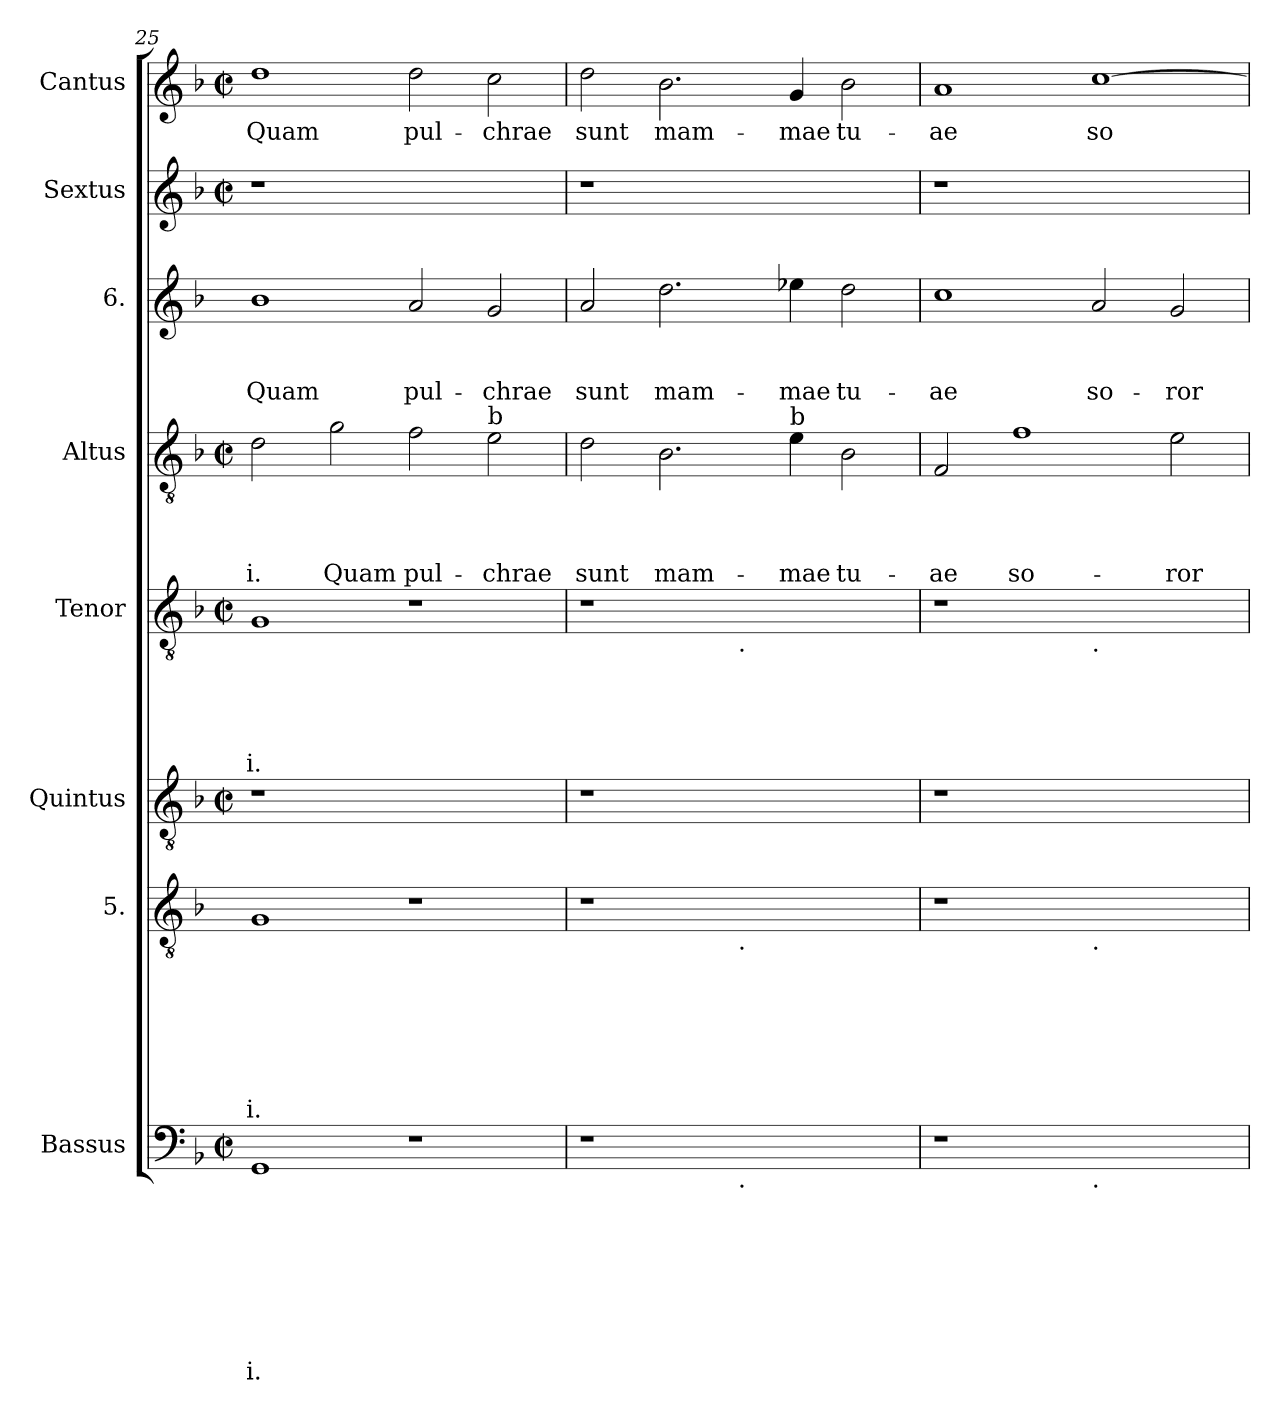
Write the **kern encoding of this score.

**kern	**text	**text	**text	**text	**text	**text	**text	**text	**kern	**text	**text	**text	**text	**text	**text	**text	**kern	**kern	**text	**text	**text	**text	**text	**kern	**text	**text	**text	**text	**kern	**text	**text	**text	**kern	**kern	**text
*part8	*part8	*part8	*part8	*part8	*part8	*part8	*part8	*part8	*part7	*part7	*part7	*part7	*part7	*part7	*part7	*part7	*part6	*part5	*part5	*part5	*part5	*part5	*part5	*part4	*part4	*part4	*part4	*part4	*part3	*part3	*part3	*part3	*part2	*part1	*part1
*staff8	*staff8	*staff8	*staff8	*staff8	*staff8	*staff8	*staff8	*staff8	*staff7	*staff7	*staff7	*staff7	*staff7	*staff7	*staff7	*staff7	*staff6	*staff5	*staff5	*staff5	*staff5	*staff5	*staff5	*staff4	*staff4	*staff4	*staff4	*staff4	*staff3	*staff3	*staff3	*staff3	*staff2	*staff1	*staff1
*I"Bassus	*	*	*	*	*	*	*	*	*I"5.	*	*	*	*	*	*	*	*I"Quintus	*I"Tenor	*	*	*	*	*	*I"Altus	*	*	*	*	*I"6.	*	*	*	*I"Sextus	*I"Cantus	*
*I'B.	*	*	*	*	*	*	*	*	*	*	*	*	*	*	*	*	*	*I'T.	*	*	*	*	*	*I'A.	*	*	*	*	*	*	*	*	*	*I'C.	*
!!LO:LB:g=z
*clefF4	*	*	*	*	*	*	*	*	*clefGv2	*	*	*	*	*	*	*	*clefGv2	*clefGv2	*	*	*	*	*	*clefGv2	*	*	*	*	*clefG2	*	*	*	*clefG2	*clefG2	*
*k[b-]	*	*	*	*	*	*	*	*	*k[b-]	*	*	*	*	*	*	*	*k[b-]	*k[b-]	*	*	*	*	*	*k[b-]	*	*	*	*	*k[b-]	*	*	*	*k[b-]	*k[b-]	*
*F:	*	*	*	*	*	*	*	*	*F:	*	*	*	*	*	*	*	*F:	*F:	*	*	*	*	*	*F:	*	*	*	*	*F:	*	*	*	*F:	*F:	*
*M2/2	*	*	*	*	*	*	*	*	*	*	*	*	*	*	*	*	*M2/2	*M2/2	*	*	*	*	*	*M2/2	*	*	*	*	*	*	*	*	*M2/2	*M2/2	*
*met(c|)	*	*	*	*	*	*	*	*	*	*	*	*	*	*	*	*	*met(c|)	*met(c|)	*	*	*	*	*	*met(c|)	*	*	*	*	*	*	*	*	*met(c|)	*met(c|)	*
=25	=25	=25	=25	=25	=25	=25	=25	=25	=25	=25	=25	=25	=25	=25	=25	=25	=25	=25	=25	=25	=25	=25	=25	=25	=25	=25	=25	=25	=25	=25	=25	=25	=25	=25	=25
!	!	!	!	!	!	!	!	!LO:LY:b	!	!	!	!	!	!	!	!LO:LY:b	!	!	!	!	!	!	!LO:LY:b	!	!	!	!	!LO:LY:b	!	!	!	!LO:LY:b	!	!	!LO:LY:b
1GG	.	.	.	.	.	.	.	-i.	1G	.	.	.	.	.	.	-i.	1r	1G	.	.	.	.	-i.	2d\	.	.	.	-i.	1b-	.	.	Quam	1r	1dd	Quam
!	!	!	!	!	!	!	!	!	!	!	!	!	!	!	!	!	!	!	!	!	!	!	!	!	!	!	!	!LO:LY:b	!	!	!	!	!	!	!
.	.	.	.	.	.	.	.	.	.	.	.	.	.	.	.	.	.	.	.	.	.	.	.	2g\	.	.	.	Quam	.	.	.	.	.	.	.
!	!	!	!	!	!	!	!	!	!	!	!	!	!	!	!	!	!	!	!	!	!	!	!	!	!	!	!	!LO:LY:b	!	!	!	!LO:LY:b	!	!	!LO:LY:b
1r	.	.	.	.	.	.	.	.	1r	.	.	.	.	.	.	.	1ryy	1r	.	.	.	.	.	2f\	.	.	.	pul-	2a/	.	.	pul-	1ryy	2dd\	pul-
!	!	!	!	!	!	!	!	!	!	!	!	!	!	!	!	!	!	!	!	!	!	!	!	!LO:TX:a:t=b	!	!	!	!	!	!	!	!	!	!	!
!	!	!	!	!	!	!	!	!	!	!	!	!	!	!	!	!	!	!	!	!	!	!	!	!	!	!	!	!LO:LY:b	!	!	!	!LO:LY:b	!	!	!LO:LY:b
.	.	.	.	.	.	.	.	.	.	.	.	.	.	.	.	.	.	.	.	.	.	.	.	2e\	.	.	.	-chrae	2g/	.	.	-chrae	.	2cc\	-chrae
=26	=26	=26	=26	=26	=26	=26	=26	=26	=26	=26	=26	=26	=26	=26	=26	=26	=26	=26	=26	=26	=26	=26	=26	=26	=26	=26	=26	=26	=26	=26	=26	=26	=26	=26	=26
!	!	!	!	!	!	!	!	!	!	!	!	!	!	!	!	!	!	!	!	!	!	!	!	!	!	!	!	!LO:LY:b	!	!	!	!LO:LY:b	!	!	!LO:LY:b
1r	.	.	.	.	.	.	.	.	1r	.	.	.	.	.	.	.	1r	1r	.	.	.	.	.	2d\	.	.	.	sunt	2a/	.	.	sunt	1r	2dd\	sunt
!	!	!	!	!	!	!	!	!	!	!	!	!	!	!	!	!	!	!	!	!	!	!	!	!	!	!	!	!LO:LY:b	!	!	!	!LO:LY:b	!	!	!LO:LY:b
.	.	.	.	.	.	.	.	.	.	.	.	.	.	.	.	.	.	.	.	.	.	.	.	2.B-\	.	.	.	mam-	2.dd\	.	.	mam-	.	2.b-\	mam-
!	!	!	!	!	!	!	!	!	!	!	!	!	!	!	!	!	!	!LO:TX:b:t=.	!	!	!	!	!	!	!	!	!	!	!	!	!	!	!	!	!
!	!	!	!	!	!	!	!	!	!LO:TX:b:t=.	!	!	!	!	!	!	!	!	!	!	!	!	!	!	!	!	!	!	!	!	!	!	!	!	!	!
!LO:TX:b:t=.	!	!	!	!	!	!	!	!	!	!	!	!	!	!	!	!	!	!	!	!	!	!	!	!	!	!	!	!	!	!	!	!	!	!	!
1ryy	.	.	.	.	.	.	.	.	1ryy	.	.	.	.	.	.	.	1ryy	1ryy	.	.	.	.	.	.	.	.	.	.	.	.	.	.	1ryy	.	.
!	!	!	!	!	!	!	!	!	!	!	!	!	!	!	!	!	!	!	!	!	!	!	!	!LO:TX:a:t=b	!	!	!	!	!	!	!	!	!	!	!
!	!	!	!	!	!	!	!	!	!	!	!	!	!	!	!	!	!	!	!	!	!	!	!	!	!	!	!	!LO:LY:b	!	!	!	!LO:LY:b	!	!	!LO:LY:b
.	.	.	.	.	.	.	.	.	.	.	.	.	.	.	.	.	.	.	.	.	.	.	.	4e\	.	.	.	-mae	4ee-X\	.	.	-mae	.	4g/	-mae
!	!	!	!	!	!	!	!	!	!	!	!	!	!	!	!	!	!	!	!	!	!	!	!	!	!	!	!	!LO:LY:b	!	!	!	!LO:LY:b	!	!	!LO:LY:b
.	.	.	.	.	.	.	.	.	.	.	.	.	.	.	.	.	.	.	.	.	.	.	.	2B-\	.	.	.	tu-	2dd\	.	.	tu-	.	2b-\	tu-
=27	=27	=27	=27	=27	=27	=27	=27	=27	=27	=27	=27	=27	=27	=27	=27	=27	=27	=27	=27	=27	=27	=27	=27	=27	=27	=27	=27	=27	=27	=27	=27	=27	=27	=27	=27
!	!	!	!	!	!	!	!	!	!	!	!	!	!	!	!	!	!	!	!	!	!	!	!	!	!	!	!	!LO:LY:b	!	!	!	!LO:LY:b	!	!	!LO:LY:b
1r	.	.	.	.	.	.	.	.	1r	.	.	.	.	.	.	.	1r	1r	.	.	.	.	.	2F/	.	.	.	-ae	1cc	.	.	-ae	1r	1a	-ae
!	!	!	!	!	!	!	!	!	!	!	!	!	!	!	!	!	!	!	!	!	!	!	!	!	!	!	!	!LO:LY:b	!	!	!	!	!	!	!
.	.	.	.	.	.	.	.	.	.	.	.	.	.	.	.	.	.	.	.	.	.	.	.	1f	.	.	.	so-	.	.	.	.	.	.	.
!	!	!	!	!	!	!	!	!	!	!	!	!	!	!	!	!	!	!LO:TX:b:t=.	!	!	!	!	!	!	!	!	!	!	!	!	!	!	!	!	!
!	!	!	!	!	!	!	!	!	!LO:TX:b:t=.	!	!	!	!	!	!	!	!	!	!	!	!	!	!	!	!	!	!	!	!	!	!	!	!	!	!
!LO:TX:b:t=.	!	!	!	!	!	!	!	!	!	!	!	!	!	!	!	!	!	!	!	!	!	!	!	!	!	!	!	!	!	!	!	!	!	!	!
!	!	!	!	!	!	!	!	!	!	!	!	!	!	!	!	!	!	!	!	!	!	!	!	!	!	!	!	!	!	!	!	!LO:LY:b	!	!	!LO:LY:b
1ryy	.	.	.	.	.	.	.	.	1ryy	.	.	.	.	.	.	.	1ryy	1ryy	.	.	.	.	.	.	.	.	.	.	2a/	.	.	so-	1ryy	[>1cc	so-
!	!	!	!	!	!	!	!	!	!	!	!	!	!	!	!	!	!	!	!	!	!	!	!	!	!	!	!	!LO:LY:b	!	!	!	!LO:LY:b	!	!	!
.	.	.	.	.	.	.	.	.	.	.	.	.	.	.	.	.	.	.	.	.	.	.	.	2e\	.	.	.	-ror	2g/	.	.	-ror	.	.	.
=	=	=	=	=	=	=	=	=	=	=	=	=	=	=	=	=	=	=	=	=	=	=	=	=	=	=	=	=	=	=	=	=	=	=	=
*-	*-	*-	*-	*-	*-	*-	*-	*-	*-	*-	*-	*-	*-	*-	*-	*-	*-	*-	*-	*-	*-	*-	*-	*-	*-	*-	*-	*-	*-	*-	*-	*-	*-	*-	*-
